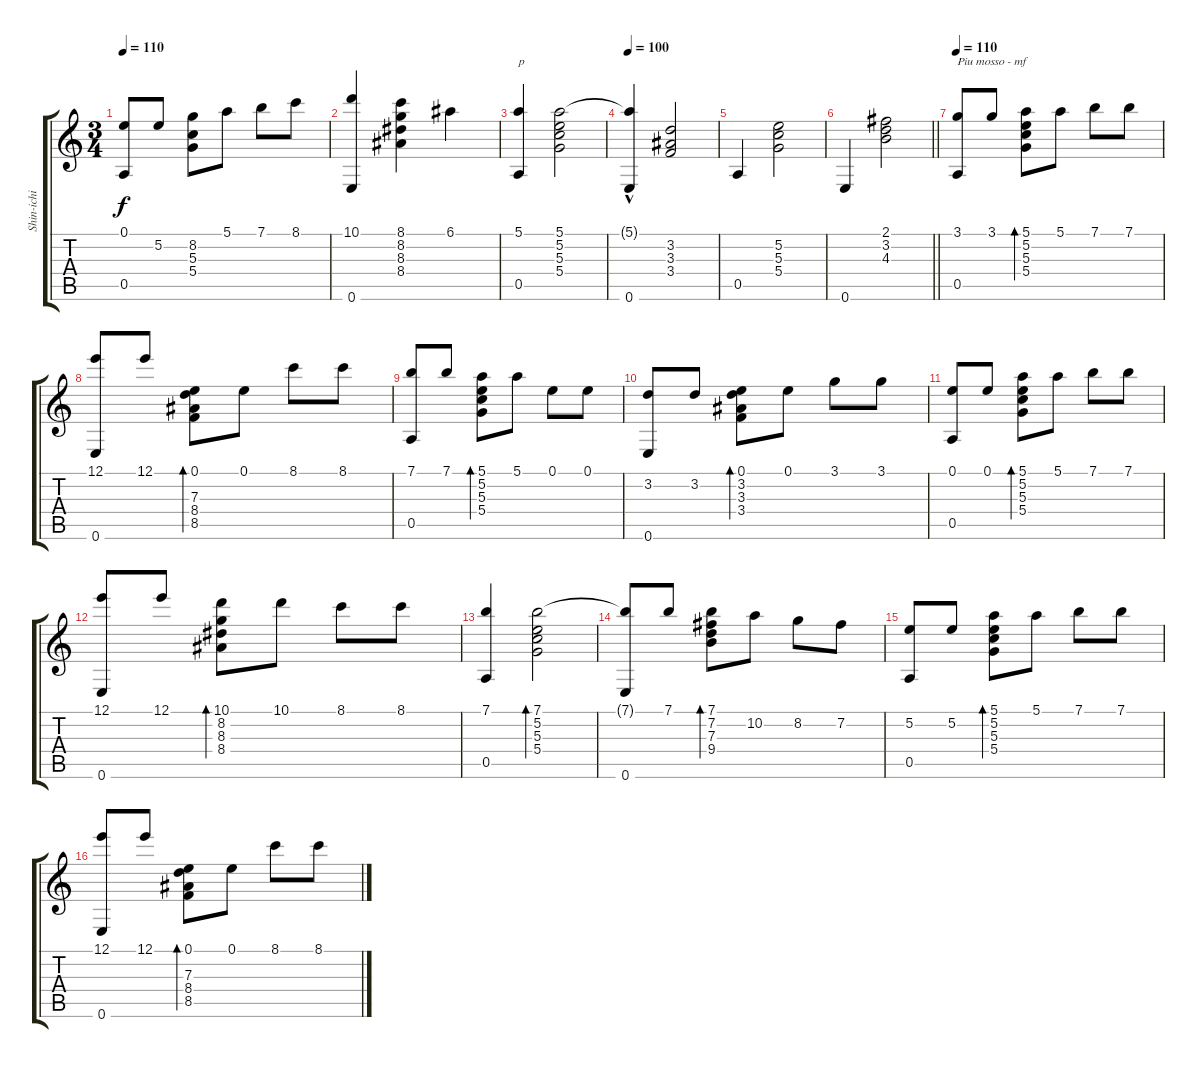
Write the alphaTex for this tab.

\track ("Shin-ichi Fukuda" "Shin-ichi ") {instrument acousticguitarnylon}
\staff {score tabs}
\tuning (E4 B3 G3 D3 A2 E2) {hide}
\ts (3 4)
\tempo 110
\clef g2
\ks c
(0.1{t} 0.5).8{dy f} 5.2.8 (8.2 5.3 5.4).8 5.1.8 7.1.8 8.1.8 |
(10.1 0.6).4 (8.1 8.2 8.3 8.4).4 6.1.4 |
(5.1 0.5).4{txt "p"} (5.1 5.2 5.3 5.4).2 |
\tempo 100
(5.1{hac t} 0.6).4 (3.2 3.3 3.4).2 |
0.5.4 (5.2 5.3 5.4).2 |
\barLineRight lightlight
0.6.4 (2.1 3.2 4.3).2 |
\tempo 110
(3.1 0.5).8{txt "Piu mosso - mf"} 3.1.8 (5.1 5.2 5.3 5.4).8{bd 120} 5.1.8 7.1.8 7.1.8 |
(12.1 0.6).8 12.1.8 (0.1 7.3 8.4 8.5).8{bd 120} 0.1.8 8.1.8 8.1.8 |
(7.1 0.5).8 7.1.8 (5.1 5.2 5.3 5.4).8{bd 120} 5.1.8 0.1.8 0.1.8 |
(3.2 0.6).8 3.2.8 (0.1 3.2 3.3 3.4).8{bd 120} 0.1.8 3.1.8 3.1.8 |
(0.1 0.5).8 0.1.8 (5.1 5.2 5.3 5.4).8{bd 120} 5.1.8 7.1.8 7.1.8 |
(12.1 0.6).8 12.1.8 (10.1 8.2 8.3 8.4).8{bd 120} 10.1.8 8.1.8 8.1.8 |
(7.1 0.5).4 (7.1 5.2 5.3 5.4).2{bd 120} |
(7.1{t} 0.6).8 7.1.8 (7.1 7.2 7.3 9.4).8{bd 120} 10.2.8 8.2.8 7.2.8 |
(5.2 0.5).8 5.2.8 (5.1 5.2 5.3 5.4).8{bd 120} 5.1.8 7.1.8 7.1.8 |
(12.1 0.6).8 12.1.8 (0.1 7.3 8.4 8.5).8{bd 120} 0.1.8 8.1.8 8.1.8
